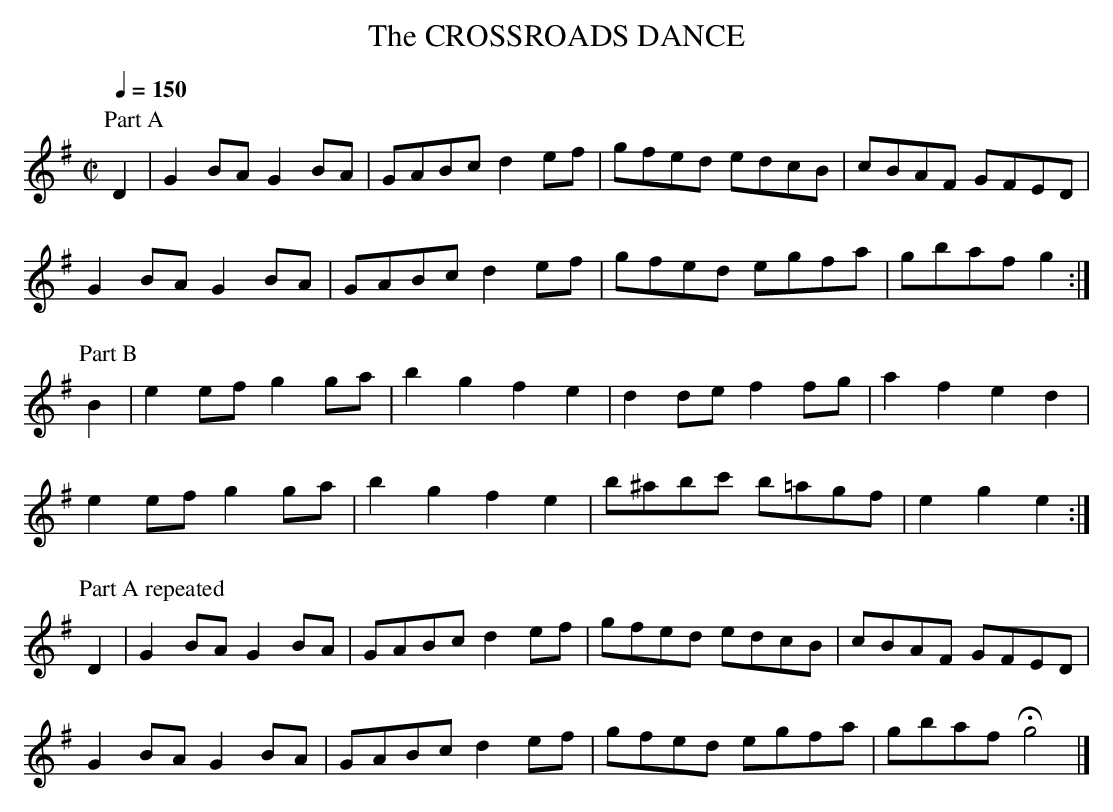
X:1
T:CROSSROADS DANCE, The
Y:See note on Tune Structure above.
Q:1/4=150
M:C| % source 2/4
L:1/8 % source 1/16
K:G
P:Part A
D2|G2BA G2BA|GABc d2ef|gfed edcB|cBAF GFED|
G2BA G2BA|GABc d2ef|gfed egfa|gbaf g2:|
P:Part B
B2|e2ef g2ga|b2g2 f2e2|d2de f2fg|a2f2 e2d2|
e2ef g2ga|b2g2 f2e2|b^abc' b=agf|e2g2 e2:|
P:Part A repeated
D2|G2BA G2BA|GABc d2ef|gfed edcB|cBAF GFED|
G2BA G2BA|GABc d2ef|gfed egfa|gbaf Hg4|]
